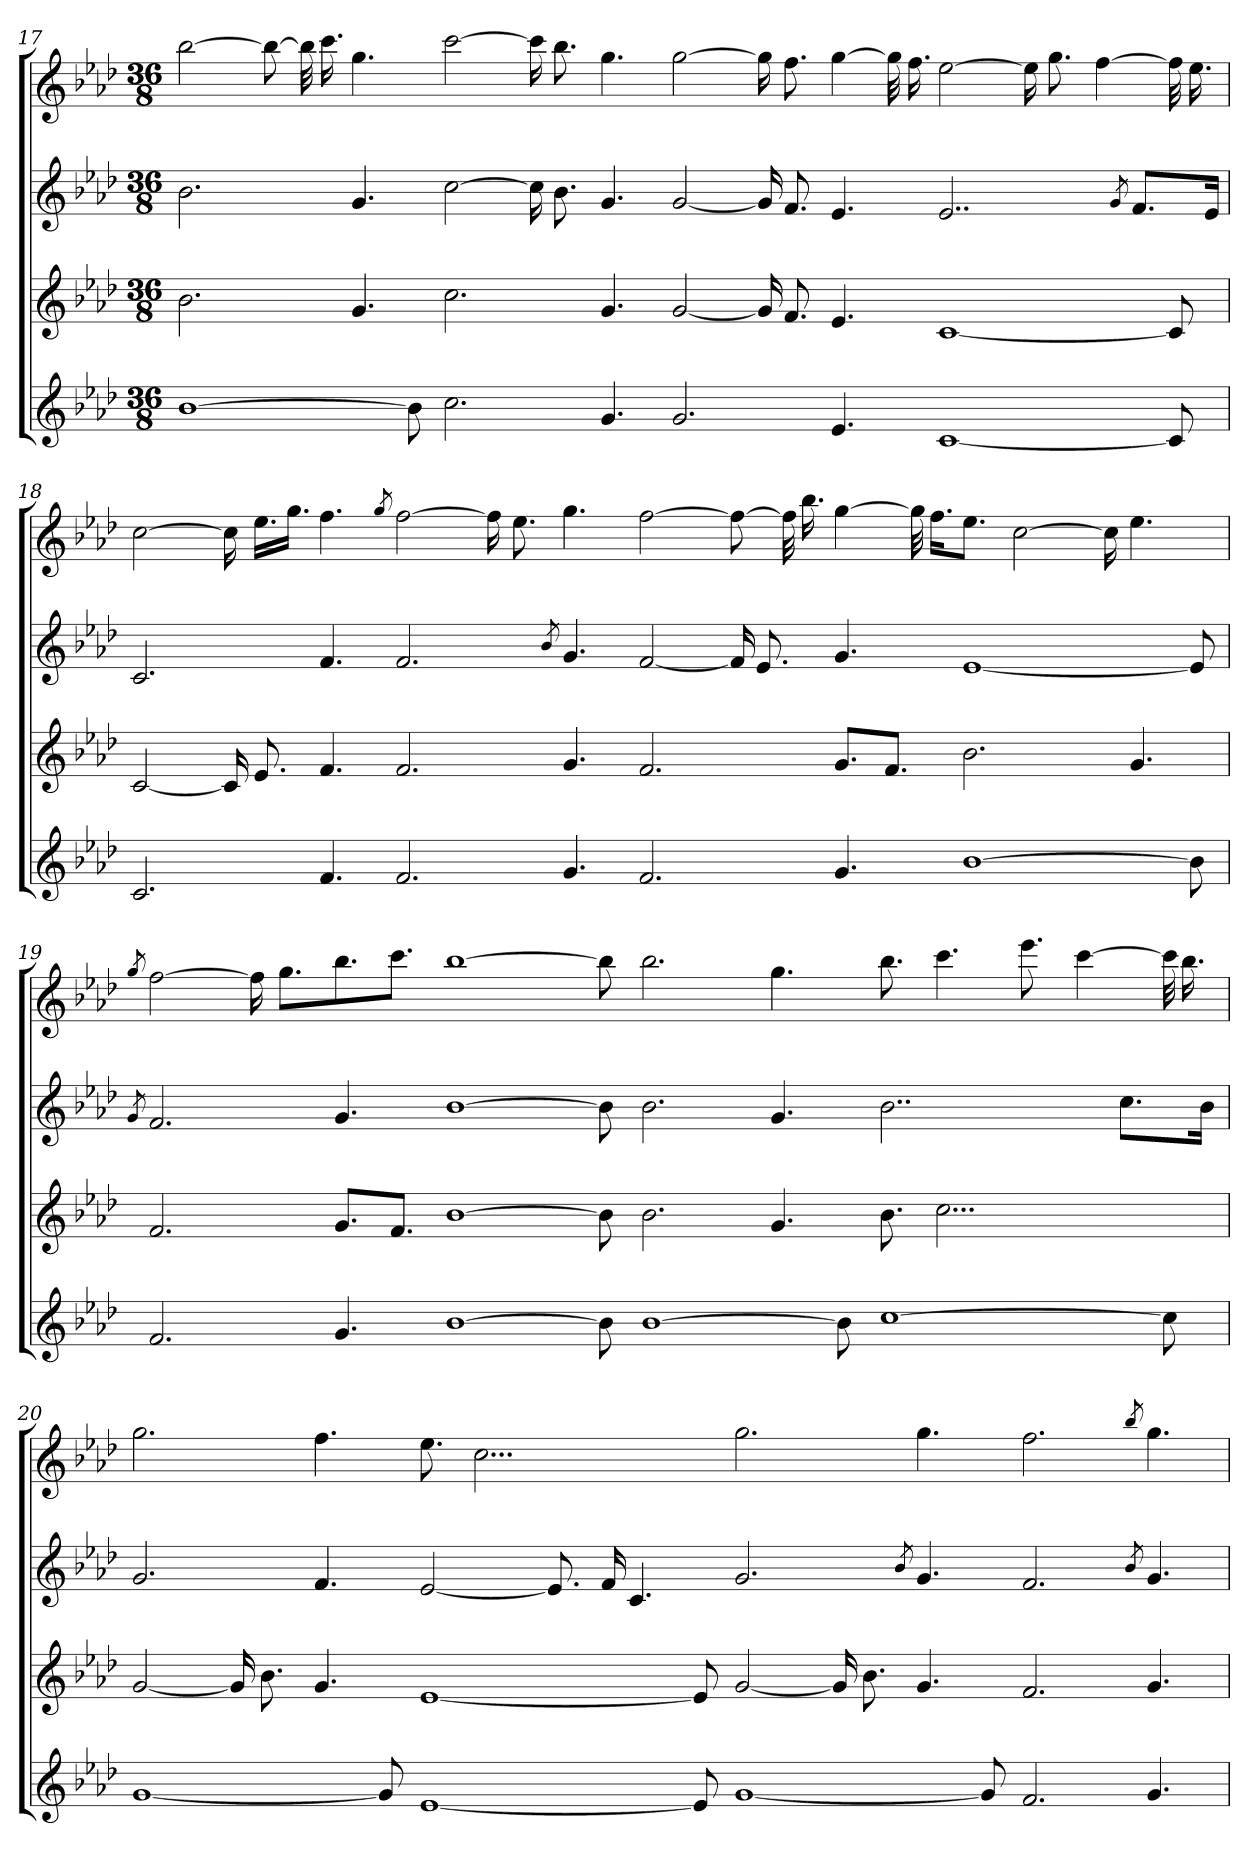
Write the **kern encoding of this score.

**kern	**kern	**kern	**kern
*part4	*part3	*part2	*part1
*staff4	*staff3	*staff2	*staff1
*clefG2	*clefG2	*clefG2	*clefG2
*k[b-e-a-d-]	*k[b-e-a-d-]	*k[b-e-a-d-]	*k[b-e-a-d-]
*M36/8	*M36/8	*M36/8	*M36/8
=17	=17	=17	=17
[1b-	2.b-	2.b-	[2bb-
.	.	.	8bb-_
.	.	.	32bb-]
.	.	.	16.ccc
.	4.g	4.g	4.gg
8b-]	.	.	.
2.cc	2.cc	[2cc	[2ccc
.	.	16cc]	16ccc]
.	.	8.b-	8.bb-
4.g	4.g	4.g	4.gg
2.g	[2g	[2g	[2gg
.	16g]	16g]	16gg]
.	8.f	8.f	8.ff
4.e-	4.e-	4.e-	[4gg
.	.	.	32gg]
.	.	.	16.ff
[1c	[1c	2..e-	[2ee-
.	.	.	16ee-]
.	.	.	8.gg
.	.	.	[4ff
.	.	8qg	.
.	.	8.f/L	.
8c]	8c]	.	32ff]
.	.	.	16.ee-
.	.	16e-/Jk	.
=18	=18	=18	=18
2.c	[2c	2.c	[2cc
.	16c]	.	16cc]
.	8.e-	.	16.ee-\LL
.	.	.	16.gg\JJ
4.f	4.f	4.f	4.ff
.	.	.	8qgg
2.f	2.f	2.f	[2ff
.	.	.	16ff]
.	.	.	8.ee-
.	.	8qb-	.
4.g	4.g	4.g	4.gg
2.f	2.f	[2f	[2ff
.	.	16f]	8ff_
.	.	8.e-	.
.	.	.	32ff]
.	.	.	16.bb-
4.g	8.g/L	4.g	[4gg
.	8.f/J	.	.
.	.	.	32gg]
.	.	.	16.ff\KL
[1b-	2.b-	[1e-	8.ee-\J
.	.	.	[2cc
.	.	.	16cc]
.	4.g	.	4.ee-
8b-]	.	8e-]	.
=19	=19	=19	=19
.	.	8qg	8qgg
2.f	2.f	2.f	[2ff
.	.	.	16ff]
.	.	.	8.gg\L
4.g	8.g/L	4.g	8.bb-\
.	8.f/J	.	8.ccc\J
[1b-	[1b-	[1b-	[1bb-
8b-]	8b-]	8b-]	8bb-]
[1b-	2.b-	2.b-	2.bb-
.	4.g	4.g	4.gg
8b-]	.	.	.
[1cc	8.b-	2..b-	8.bb-
.	2...cc	.	4.ccc
.	.	.	8.eee-
.	.	.	[4ccc
.	.	8.cc\L	.
8cc]	.	.	32ccc]
.	.	.	16.bb-
.	.	16b-\Jk	.
=20	=20	=20	=20
[1g	[2g	2.g	2.gg
.	16g]	.	.
.	8.b-	.	.
.	4.g	4.f	4.ff
8g]	.	.	.
[1e-	[1e-	[2e-	8.ee-
.	.	.	2...cc
.	.	8.e-]	.
.	.	16f	.
.	.	4.c	.
8e-]	8e-]	.	.
[1g	[2g	2.g	2.gg
.	16g]	.	.
.	8.b-	.	.
.	.	8qb-	.
.	4.g	4.g	4.gg
8g]	.	.	.
2.f	2.f	2.f	2.ff
.	.	8qb-	8qbb-
4.g	4.g	4.g	4.gg
=	=	=	=
*-	*-	*-	*-
